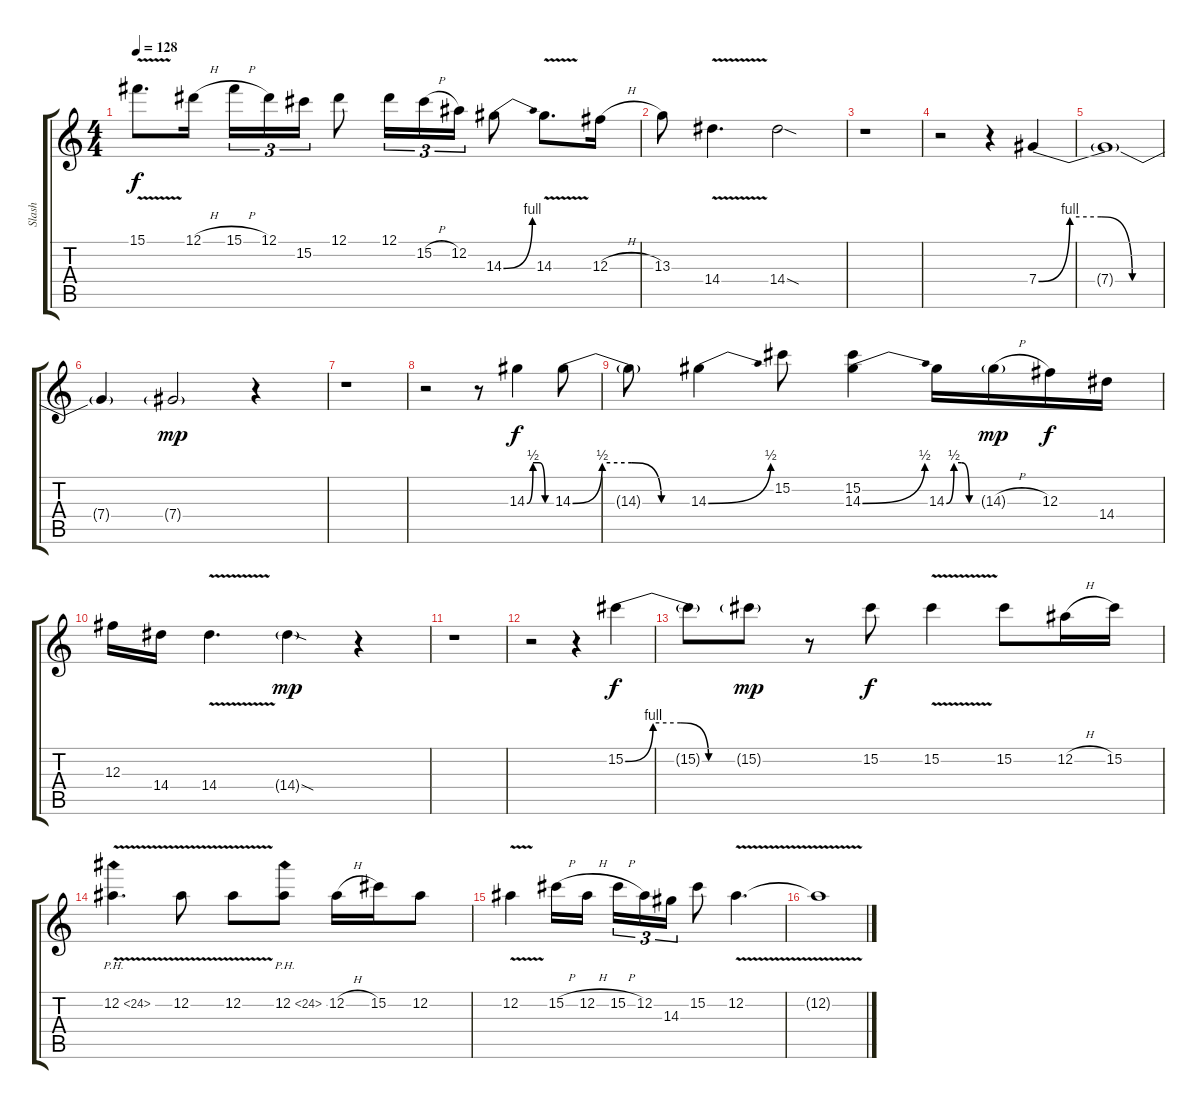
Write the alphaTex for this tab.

\track ("Slash" "Slash") {instrument distortionguitar}
\staff {score tabs}
\tuning (Eb4 Bb3 Gb3 Db3 Ab2 Eb2) {hide}
\ts (4 4)
\tempo 128
\clef g2
\ks c
15.1{v}.8{d dy f} 12.1{h}.16 15.1{h}.16{tu (3 2)} 12.1.16{tu (3 2)} 15.2.16{tu (3 2)} 12.1.8 12.1.16{tu (3 2)} 15.2{h}.16{tu (3 2)} 12.2.16{tu (3 2)} 14.3{be (bend 0 0 60 4)}.8 14.3{v}.8{d} 12.3{h}.16 |
13.3.8 14.4{v}.4{d} 14.4{sod}.2 |
r.1 |
r.2 r.4 7.4{be (custom 0 0 15 4 30 4 45 0 60 0)}.4 |
7.4{t}.1 |
7.4{t}.4 7.4{g}.2{dy mp} r.4 |
r.1 |
r.2 r.8 14.3{be (custom 0 0 15 2 30 2 45 0 60 0)}.4{dy f} 14.3{be (custom 0 0 15 2 30 2 45 0 60 0)}.8 |
14.3{t}.8 14.3{be (bend 0 0 60 2)}.4 15.2.8 (15.2 14.3{be (bend 0 0 60 2)}).4 14.3{be (custom 0 0 15 2 30 2 45 0 60 0)}.16 14.3{h g}.16{dy mp} 12.3.16{dy f} 14.4.16 |
12.3.16 14.4.16 14.4{v}.4{d} 14.4{sod g}.4{dy mp} r.4 |
r.1 |
r.2 r.4 15.2{be (custom 0 0 15 4 30 4 45 0 60 0)}.4{dy f} |
15.2{t}.8 15.2{g}.8{dy mp} r.8 15.2.8{dy f} 15.2{v}.4 15.2.8 12.2{h}.16 15.2.16 |
12.2{ph 12 v}.4{d} 12.2{v}.8 12.2{v}.8 12.2{ph 12}.8 12.2{h}.16 15.2.16 12.2.8 |
12.2{v}.4 15.2{h}.16 12.2{h}.16{beam splitsecondary} 15.2{h}.16{tu (3 2)} 12.2.16{tu (3 2)} 14.3.16{tu (3 2)} 15.2.8 12.2{v}.4{d} |
12.2{t}.1
